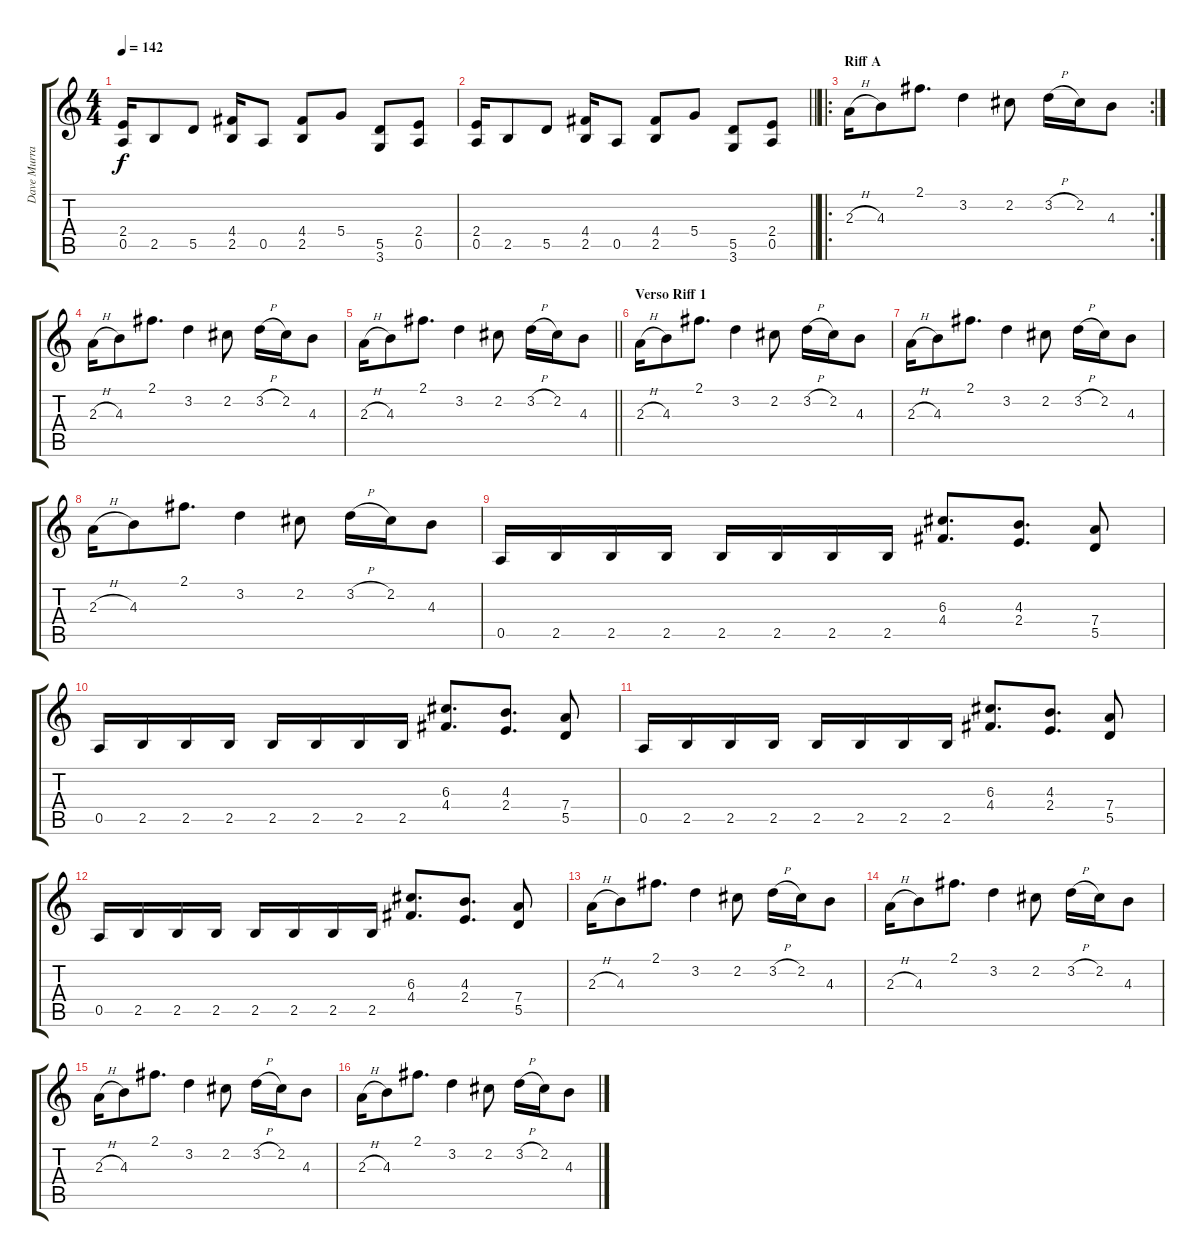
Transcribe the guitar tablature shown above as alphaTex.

\track ("Dave Murray" "Dave Murra") {instrument distortionguitar}
\staff {score tabs}
\tuning (E4 B3 G3 D3 A2 E2) {hide}
\ts (4 4)
\tempo 142
\clef g2
\ks c
(2.4 0.5).16{dy f} 2.5.8 5.5.8 (4.4 2.5).16 0.5.8 (4.4 2.5).8 5.4.8 (5.5 3.6).8 (2.4 0.5).8 |
\barLineRight lightlight
(2.4 0.5).16 2.5.8 5.5.8 (4.4 2.5).16 0.5.8 (4.4 2.5).8 5.4.8 (5.5 3.6).8 (2.4 0.5).8 |
\ro
\rc 2
\section ("" "Riff A")
2.3{h}.16 4.3.8 2.1.8{d} 3.2.4 2.2.8 3.2{h}.16 2.2.16 4.3.8 |
2.3{h}.16 4.3.8 2.1.8{d} 3.2.4 2.2.8 3.2{h}.16 2.2.16 4.3.8 |
\barLineRight lightlight
2.3{h}.16 4.3.8 2.1.8{d} 3.2.4 2.2.8 3.2{h}.16 2.2.16 4.3.8 |
\section ("" "Verso Riff 1")
2.3{h}.16 4.3.8 2.1.8{d} 3.2.4 2.2.8 3.2{h}.16 2.2.16 4.3.8 |
2.3{h}.16 4.3.8 2.1.8{d} 3.2.4 2.2.8 3.2{h}.16 2.2.16 4.3.8 |
2.3{h}.16 4.3.8 2.1.8{d} 3.2.4 2.2.8 3.2{h}.16 2.2.16 4.3.8 |
0.5.16 2.5.16 2.5.16 2.5.16 2.5.16 2.5.16 2.5.16 2.5.16 (6.3 4.4).8{d} (4.3 2.4).8{d} (7.4 5.5).8 |
0.5.16 2.5.16 2.5.16 2.5.16 2.5.16 2.5.16 2.5.16 2.5.16 (6.3 4.4).8{d} (4.3 2.4).8{d} (7.4 5.5).8 |
0.5.16 2.5.16 2.5.16 2.5.16 2.5.16 2.5.16 2.5.16 2.5.16 (6.3 4.4).8{d} (4.3 2.4).8{d} (7.4 5.5).8 |
0.5.16 2.5.16 2.5.16 2.5.16 2.5.16 2.5.16 2.5.16 2.5.16 (6.3 4.4).8{d} (4.3 2.4).8{d} (7.4 5.5).8 |
2.3{h}.16 4.3.8 2.1.8{d} 3.2.4 2.2.8 3.2{h}.16 2.2.16 4.3.8 |
2.3{h}.16 4.3.8 2.1.8{d} 3.2.4 2.2.8 3.2{h}.16 2.2.16 4.3.8 |
2.3{h}.16 4.3.8 2.1.8{d} 3.2.4 2.2.8 3.2{h}.16 2.2.16 4.3.8 |
2.3{h}.16 4.3.8 2.1.8{d} 3.2.4 2.2.8 3.2{h}.16 2.2.16 4.3.8
